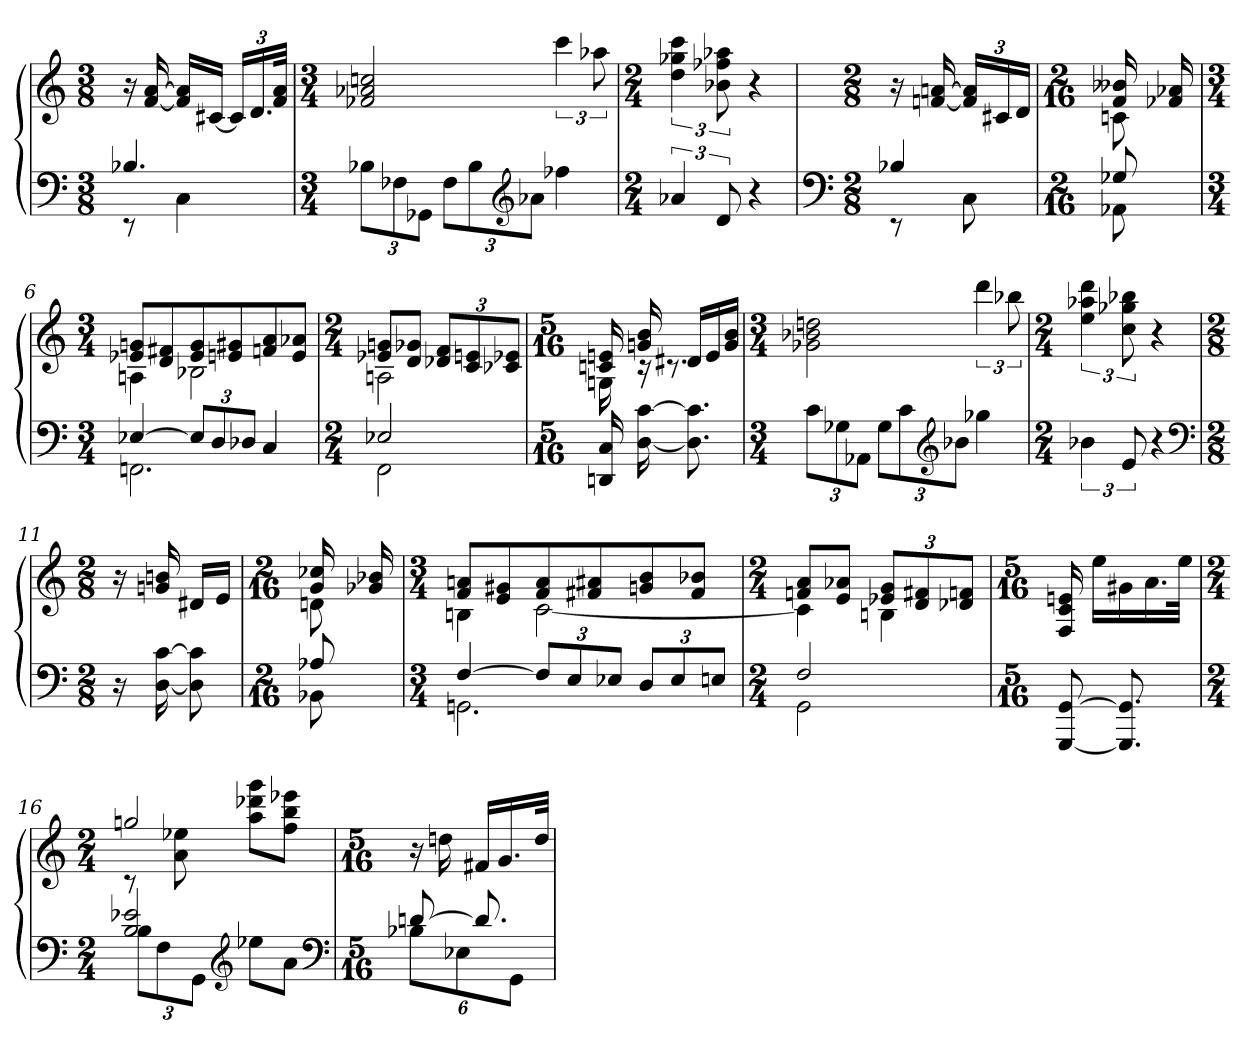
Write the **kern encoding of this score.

**kern	**kern
*part1	*part1
*staff2	*staff1
*clefF4	*clefG2
*k[]	*k[]
*C:	*C:
*M3/8	*M3/8
=1	=1
*^	*
4.B-X	8rEE	16r
.	.	[16f [16a
.	4C	16f] 16a]LL
.	.	[16c#XJJ
.	.	24c#LL]
.	.	24.d
.	.	48f 48aJJk
*v	*v	*
=2	=2
*M3/4	*M3/4
12B-XL	2f-X 2a-X 2ccn
12F-X	.
12GG-XJ	.
12F-L	.
12B-	.
*clefG2	*
12a-XJ	.
4ff-X	6ccc
.	12aa-X
=3	=3
*M2/4	*M2/4
6a-X	6dd 6gg-X 6ccc
12d	12b-X 12ff-X 12aa-X
4r	4r
=4	=4
*clefF4	*
*M2/8	*M2/8
*^	*
4B-X	8rEE	16r
.	.	[16fn [16an
.	8C	24f] 24a]LL
.	.	24c#X
.	.	24dJJ
=5	=5	=5
*M2/16	*	*M2/16
*	*	*^
8G-X	8AA-X	16f 16b--X	8cn
.	.	16f-X 16a-X	.
=6	=6	=6	=6
*M3/4	*	*M3/4	*
[4E-X	2.FFn	8e-X 8gnL	4An
.	.	8d 8f#X	.
12E-L]	.	8e- 8g	2B-X
12D	.	.	.
.	.	8en 8g#X	.
12D-XJ	.	.	.
4C	.	8fn 8a	.
.	.	8e 8a-XJ	.
=7	=7	=7	=7
*M2/4	*	*M2/4	*
2E-X	2FF	8e-X 8gnL	2An
.	.	8d 8g-XJ	.
.	.	12d-X 12fL	.
.	.	12c 12en	.
.	.	12c-X 12e-XJ	.
*v	*v	*	*
=8	=8	=8
*M5/16	*M5/16	*
16DDn 16C	16cn 16en	16Gn
[16D [16c	16gn 16b	16rc
8.D] 8.c]	16d#XLL	8.rc
.	16e	.
.	16g 16bJJ	.
*	*v	*v
=9	=9
*M3/4	*M3/4
12cL	2g-X 2b-X 2ddn
12G-X	.
12AA-XJ	.
12G-L	.
12c	.
*clefG2	*
12b-XJ	.
4gg-X	6ddd
.	12bb-X
=10	=10
*M2/4	*M2/4
6b-X	6ee 6aa-X 6ddd
12e	12cc 12gg-X 12bb-X
4r	4r
*clefF4	*
=11	=11
*M2/8	*M2/8
16r	16r
[16D [16c	16gn 16bn
8D] 8c]	16d#XLL
.	16eJJ
=12	=12
*M2/16	*M2/16
*^	*^
8A-X	8BB-X	16g 16cc-X	8dn
.	.	16g-X 16b-X	.
=13	=13	=13	=13
*M3/4	*	*M3/4	*
[4F	2.GGn	8f 8anL	4Bn
.	.	8e 8g#X	.
12FL]	.	8f 8a	[2c
12E	.	.	.
.	.	8f#X 8a#X	.
12E-XJ	.	.	.
12DL	.	8gn 8b	.
12E-	.	.	.
.	.	8f# 8b-XJ	.
12EnJ	.	.	.
=14	=14	=14	=14
*M2/4	*	*M2/4	*
2F	2GG	8fn 8aL	4c]
.	.	8e 8a-XJ	.
.	.	12e-X 12gL	4Bn
.	.	12d 12f#X	.
.	.	12d-X 12fnJ	.
*v	*v	*	*
*	*v	*v
=15	=15
*M5/16	*M5/16
[8GGG [8GG	16F 16c 16en
.	16eeLL
8.GGG] 8.GG]	16g#X
.	16.a
.	32eeJJk
=16	=16
*M2/4	*M2/4
*^	*^
2B 2e-X	12BL	2ggn	8rc
.	12F	.	.
.	.	.	8a 8ee-X
.	12GGJ	.	.
*clefG2	*	*	*
.	8ee-XL	.	8aa 8ddd-X 8gggL
.	8aJ	.	8ff 8bb 8eee-XJ
*	*	*v	*v
*clefF4	*	*
=17	=17	=17
*M5/16	*	*M5/16
[8dn	48%5B-XL	16r
.	.	16ddn
.	48%5E-X	.
8.d]	.	16f#XLL
.	.	16.g
.	48%5GGJ	.
.	.	32ddJJk
*v	*v	*
=	=
*-	*-
